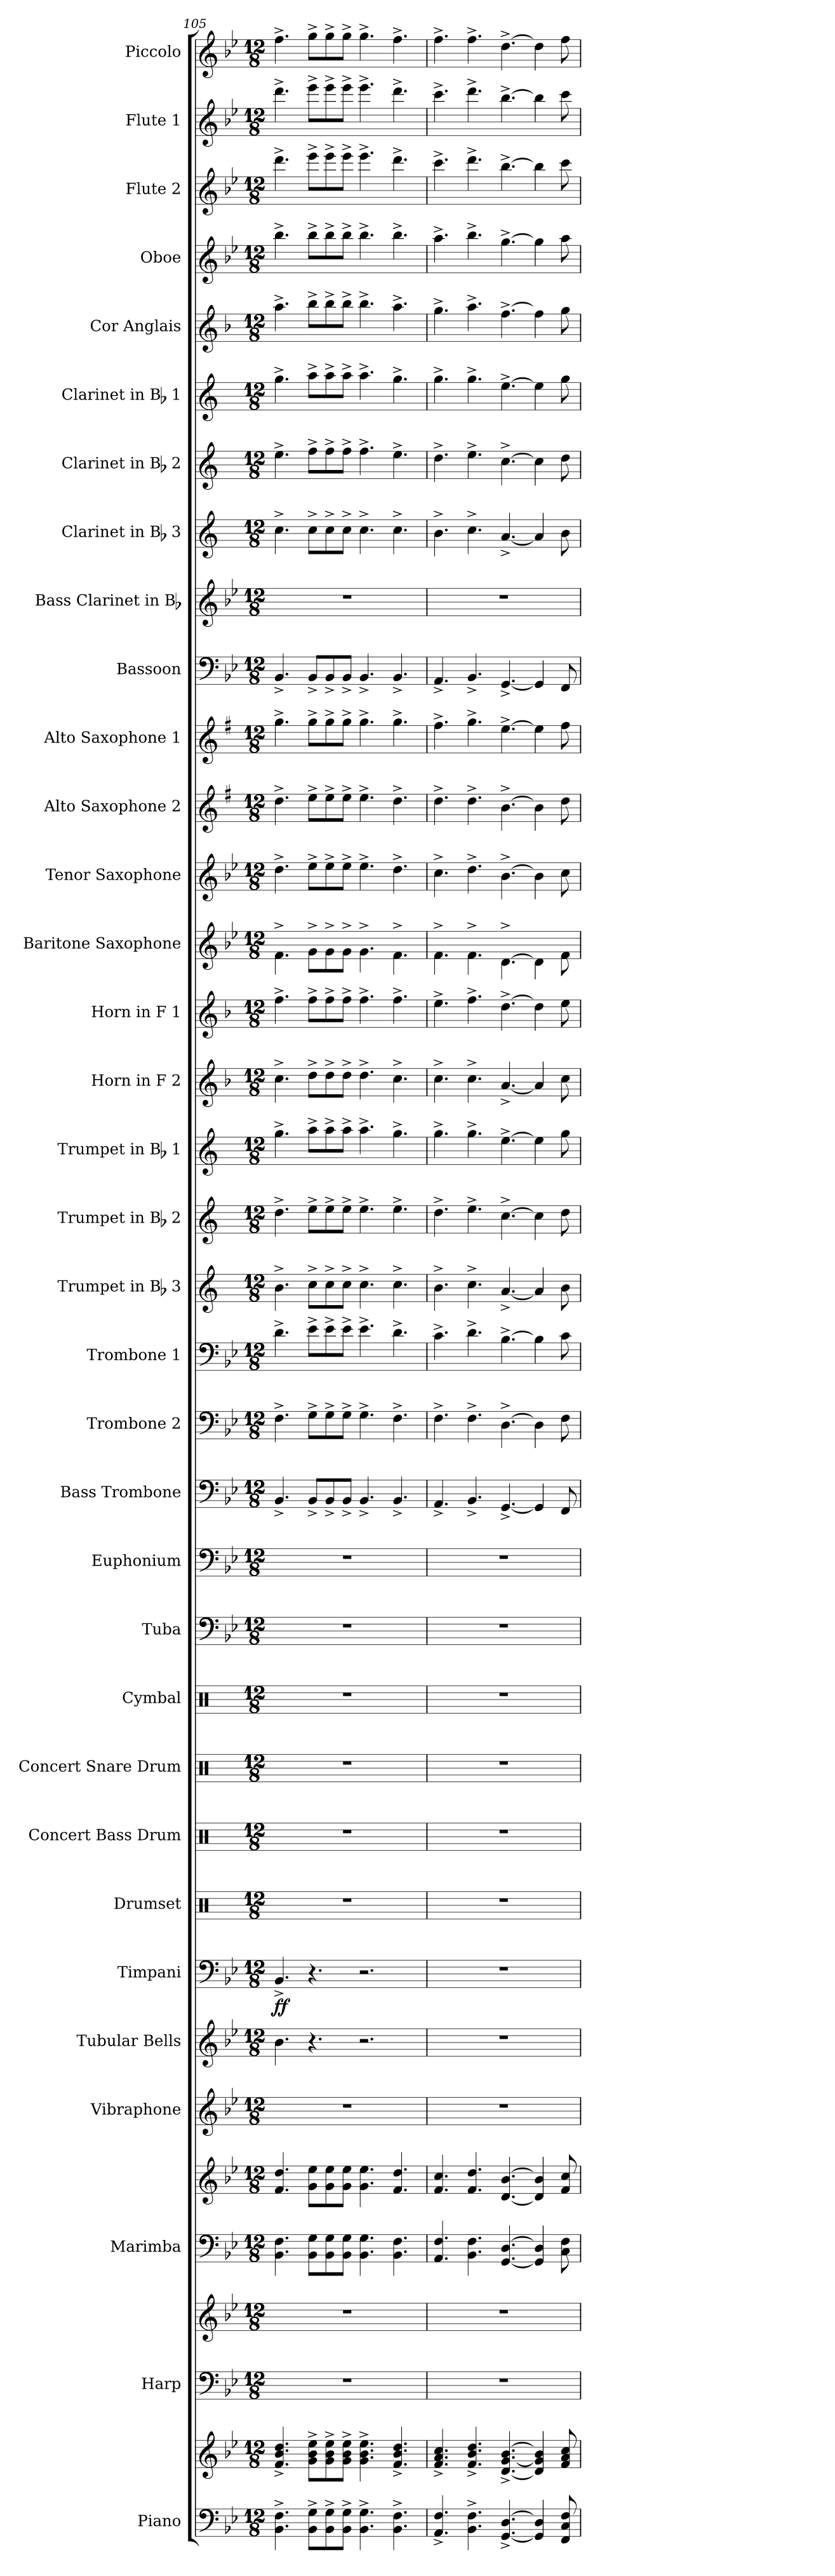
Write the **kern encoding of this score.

**kern	**kern	**kern	**kern	**kern	**kern	**kern	**kern	**kern	**dynam	**kern	**kern	**kern	**kern	**kern	**kern	**kern	**kern	**kern	**kern	**kern	**kern	**kern	**kern	**kern	**kern	**kern	**kern	**kern	**kern	**kern	**kern	**kern	**kern	**kern	**kern	**kern	**kern
*part34	*part34	*part33	*part33	*part32	*part32	*part31	*part30	*part29	*part29	*part28	*part27	*part26	*part25	*part24	*part23	*part22	*part21	*part20	*part19	*part18	*part17	*part16	*part15	*part14	*part13	*part12	*part11	*part10	*part9	*part8	*part7	*part6	*part5	*part4	*part3	*part2	*part1
*staff37	*staff36	*staff35	*staff34	*staff33	*staff32	*staff31	*staff30	*staff29	*staff29	*staff28	*staff27	*staff26	*staff25	*staff24	*staff23	*staff22	*staff21	*staff20	*staff19	*staff18	*staff17	*staff16	*staff15	*staff14	*staff13	*staff12	*staff11	*staff10	*staff9	*staff8	*staff7	*staff6	*staff5	*staff4	*staff3	*staff2	*staff1
*I"Piano	*	*I"Harp	*	*I"Marimba	*	*I"Vibraphone	*I"Tubular Bells	*I"Timpani	*	*I"Drumset	*I"Concert Bass Drum	*I"Concert Snare Drum	*I"Cymbal	*I"Tuba	*I"Euphonium	*I"Bass Trombone	*I"Trombone 2	*I"Trombone 1	*I"Trumpet in Bb 3	*I"Trumpet in Bb 2	*I"Trumpet in Bb 1	*I"Horn in F 2	*I"Horn in F 1	*I"Baritone Saxophone	*I"Tenor Saxophone	*I"Alto Saxophone 2	*I"Alto Saxophone 1	*I"Bassoon	*I"Bass Clarinet in Bb	*I"Clarinet in Bb 3	*I"Clarinet in Bb 2	*I"Clarinet in Bb 1	*I"Cor Anglais	*I"Oboe	*I"Flute 2	*I"Flute 1	*I"Piccolo
*I'Pno.	*	*I'Hp.	*	*I'Mar.	*	*I'Vib.	*I'Tub. B.	*I'Timp.	*	*I'D. Set	*I'Con. BD	*I'Con. Sn.	*I'Cym.	*I'Tba.	*I'Euph.	*I'B. Tbn.	*I'Tbn. 2	*I'Tbn. 1	*I'Tpt. 3	*I'Tpt. 2	*I'Tpt. 1	*I'Hn. 2	*I'Hn. 1	*I'Bari. Sax.	*I'Ten. Sax.	*I'Alto Sax. 2	*I'Alto Sax. 1	*I'Bsn.	*I'B. Cl.	*I'Cl. 3	*I'Cl. 2	*I'Cl. 1	*I'C. A.	*I'Ob.	*I'Fl. 2	*I'Fl. 1	*I'Picc.
*clefF4	*clefG2	*clefF4	*clefG2	*clefF4	*clefG2	*clefG2	*clefG2	*clefF4	*	*clefX	*clefX	*clefX	*clefX	*clefF4	*clefF4	*clefF4	*clefF4	*clefF4	*clefG2	*clefG2	*clefG2	*clefG2	*clefG2	*clefG2	*clefG2	*clefG2	*clefG2	*clefF4	*clefG2	*clefG2	*clefG2	*clefG2	*clefG2	*clefG2	*clefG2	*clefG2	*clefG2
*	*	*	*	*	*	*	*	*	*	*	*	*	*	*	*	*	*	*	*ITrd1c2	*ITrd1c2	*ITrd1c2	*ITrd4c7	*ITrd4c7	*ITrd12c21	*ITrd8c14	*ITrd5c9	*ITrd5c9	*	*ITrd8c14	*ITrd1c2	*ITrd1c2	*ITrd1c2	*ITrd4c7	*	*	*	*ITrd-7c-12
*k[b-e-]	*k[b-e-]	*k[b-e-]	*k[b-e-]	*k[b-e-]	*k[b-e-]	*k[b-e-]	*k[b-e-]	*k[b-e-]	*	*k[]	*k[]	*k[]	*k[]	*k[b-e-]	*k[b-e-]	*k[b-e-]	*k[b-e-]	*k[b-e-]	*k[b-e-]	*k[b-e-]	*k[b-e-]	*k[b-e-]	*k[b-e-]	*k[b-e-]	*k[b-e-]	*k[b-e-]	*k[b-e-]	*k[b-e-]	*k[b-e-]	*k[b-e-]	*k[b-e-]	*k[b-e-]	*k[b-e-]	*k[b-e-]	*k[b-e-]	*k[b-e-]	*k[b-e-]
*B-:	*B-:	*B-:	*B-:	*B-:	*B-:	*B-:	*B-:	*B-:	*	*	*	*	*	*B-:	*B-:	*B-:	*B-:	*B-:	*	*	*	*B-:	*B-:	*B-:	*	*B-:	*B-:	*B-:	*	*	*	*	*B-:	*B-:	*B-:	*B-:	*B-:
*M12/8	*M12/8	*M12/8	*M12/8	*M12/8	*M12/8	*M12/8	*M12/8	*M12/8	*	*M12/8	*M12/8	*M12/8	*M12/8	*M12/8	*M12/8	*M12/8	*M12/8	*M12/8	*M12/8	*M12/8	*M12/8	*M12/8	*M12/8	*M12/8	*M12/8	*M12/8	*M12/8	*M12/8	*M12/8	*M12/8	*M12/8	*M12/8	*M12/8	*M12/8	*M12/8	*M12/8	*M12/8
=105	=105	=105	=105	=105	=105	=105	=105	=105	=105	=105	=105	=105	=105	=105	=105	=105	=105	=105	=105	=105	=105	=105	=105	=105	=105	=105	=105	=105	=105	=105	=105	=105	=105	=105	=105	=105	=105
!	!	!	!	!	!	!	!	!	!LO:DY:b	!	!	!	!	!	!	!	!	!	!	!	!	!	!	!	!	!	!	!	!	!	!	!	!	!	!	!	!
4.BB-\^ 4.F\^	4.f/^ 4.b-/^ 4.dd/^	1.r	1.r	4.BB-\ 4.F\	4.f/ 4.dd/	1.r	4.b-\	4.BB-^/	ff	1.r	1.r	1.r	1.r	1.r	1.r	4.BB-^/	4.F^\	4.d^\	4.a^\	4.cc^\	4.ff^\	4.f^\	4.b-^\	4.F^\	4.d^\	4.f^\	4.b-^\	4.BB-^/	1.r	4.b-^\	4.dd^\	4.ff^\	4.dd^\	4.bb-^\	4.ddd^\	4.ddd^\	4.fff^\
8BB-\^ 8G\^L	8g\^ 8b-\^ 8ee-\^L	.	.	8BB-\ 8G\L	8g\ 8ee-\L	.	4.r	4.r	.	.	.	.	.	.	.	8BB-^/L	8G^\L	8e-^\L	8b-^\L	8dd^\L	8gg^\L	8g^\L	8b-^\L	8G^\L	8e-^\L	8g^\L	8b-^\L	8BB-^/L	.	8b-^\L	8ee-^\L	8gg^\L	8ee-^\L	8bb-^\L	8eee-^\L	8eee-^\L	8ggg^\L
8BB-\^ 8G\^	8g\^ 8b-\^ 8ee-\^	.	.	8BB-\ 8G\	8g\ 8ee-\	.	.	.	.	.	.	.	.	.	.	8BB-^/	8G^\	8e-^\	8b-^\	8dd^\	8gg^\	8g^\	8b-^\	8G^\	8e-^\	8g^\	8b-^\	8BB-^/	.	8b-^\	8ee-^\	8gg^\	8ee-^\	8bb-^\	8eee-^\	8eee-^\	8ggg^\
8BB-\^ 8G\^J	8g\^ 8b-\^ 8ee-\^J	.	.	8BB-\ 8G\J	8g\ 8ee-\J	.	.	.	.	.	.	.	.	.	.	8BB-^/J	8G^\J	8e-^\J	8b-^\J	8dd^\J	8gg^\J	8g^\J	8b-^\J	8G^\J	8e-^\J	8g^\J	8b-^\J	8BB-^/J	.	8b-^\J	8ee-^\J	8gg^\J	8ee-^\J	8bb-^\J	8eee-^\J	8eee-^\J	8ggg^\J
4.BB-\^ 4.G\^	4.g\^ 4.b-\^ 4.ee-\^	.	.	4.BB-\ 4.G\	4.g\ 4.ee-\	.	2.r	2.r	.	.	.	.	.	.	.	4.BB-^/	4.G^\	4.e-^\	4.b-^\	4.dd^\	4.gg^\	4.g^\	4.b-^\	4.G^\	4.e-^\	4.g^\	4.b-^\	4.BB-^/	.	4.b-^\	4.ee-^\	4.gg^\	4.ee-^\	4.bb-^\	4.eee-^\	4.eee-^\	4.ggg^\
4.BB-\^ 4.F\^	4.f/^ 4.b-/^ 4.dd/^	.	.	4.BB-\ 4.F\	4.f/ 4.dd/	.	.	.	.	.	.	.	.	.	.	4.BB-^/	4.F^\	4.d^\	4.b-^\	4.dd^\	4.ff^\	4.f^\	4.b-^\	4.F^\	4.d^\	4.f^\	4.b-^\	4.BB-^/	.	4.b-^\	4.dd^\	4.ff^\	4.dd^\	4.bb-^\	4.ddd^\	4.ddd^\	4.fff^\
=106	=106	=106	=106	=106	=106	=106	=106	=106	=106	=106	=106	=106	=106	=106	=106	=106	=106	=106	=106	=106	=106	=106	=106	=106	=106	=106	=106	=106	=106	=106	=106	=106	=106	=106	=106	=106	=106
4.AA/^ 4.F/^	4.f/^ 4.a/^ 4.cc/^	1.r	1.r	4.AA/ 4.F/	4.f/ 4.cc/	1.r	1.r	1.r	.	1.r	1.r	1.r	1.r	1.r	1.r	4.AA^/	4.F^\	4.c^\	4.a^\	4.cc^\	4.ff^\	4.f^\	4.a^\	4.F^\	4.c^\	4.f^\	4.a^\	4.AA^/	1.r	4.a^\	4.cc^\	4.ff^\	4.cc^\	4.aa^\	4.ccc^\	4.ccc^\	4.fff^\
4.BB-\^ 4.F\^	4.f/^ 4.b-/^ 4.dd/^	.	.	4.BB-\ 4.F\	4.f/ 4.dd/	.	.	.	.	.	.	.	.	.	.	4.BB-^/	4.F^\	4.d^\	4.b-^\	4.dd^\	4.ff^\	4.f^\	4.b-^\	4.F^\	4.d^\	4.f^\	4.b-^\	4.BB-^/	.	4.b-^\	4.dd^\	4.ff^\	4.dd^\	4.bb-^\	4.ddd^\	4.ddd^\	4.fff^\
[4.GG/^ [4.D/^	[4.d/^ [4.g/^ [4.b-/^	.	.	[4.GG/ [4.D/	[4.d/ [4.b-/	.	.	.	.	.	.	.	.	.	.	[4.GG^/	[4.D^\	[4.B-^\	[4.g^/	[4.b-^\	[4.dd^\	[4.d^/	[4.g^\	[4.D^\	[4.B-^\	[4.d^\	[4.g^\	[4.GG^/	.	[4.g^/	[4.b-^\	[4.dd^\	[4.b-^\	[4.gg^\	[4.bb-^\	[4.bb-^\	[4.ddd^\
4GG/] 4D/]	4d/] 4g/] 4b-/]	.	.	4GG/] 4D/]	4d/] 4b-/]	.	.	.	.	.	.	.	.	.	.	4GG/]	4D\]	4B-\]	4g/]	4b-\]	4dd\]	4d/]	4g\]	4D\]	4B-\]	4d\]	4g\]	4GG/]	.	4g/]	4b-\]	4dd\]	4b-\]	4gg\]	4bb-\]	4bb-\]	4ddd\]
8FF/ 8C/ 8F/	8f/ 8a/ 8cc/	.	.	8C\ 8F\	8f/ 8cc/	.	.	.	.	.	.	.	.	.	.	8FF/	8F\	8c\	8a\	8cc\	8ff\	8f\	8a\	8F\	8c\	8f\	8a\	8FF/	.	8a\	8cc\	8ff\	8cc\	8aa\	8ccc\	8ccc\	8fff\
=	=	=	=	=	=	=	=	=	=	=	=	=	=	=	=	=	=	=	=	=	=	=	=	=	=	=	=	=	=	=	=	=	=	=	=	=	=
*-	*-	*-	*-	*-	*-	*-	*-	*-	*-	*-	*-	*-	*-	*-	*-	*-	*-	*-	*-	*-	*-	*-	*-	*-	*-	*-	*-	*-	*-	*-	*-	*-	*-	*-	*-	*-	*-
